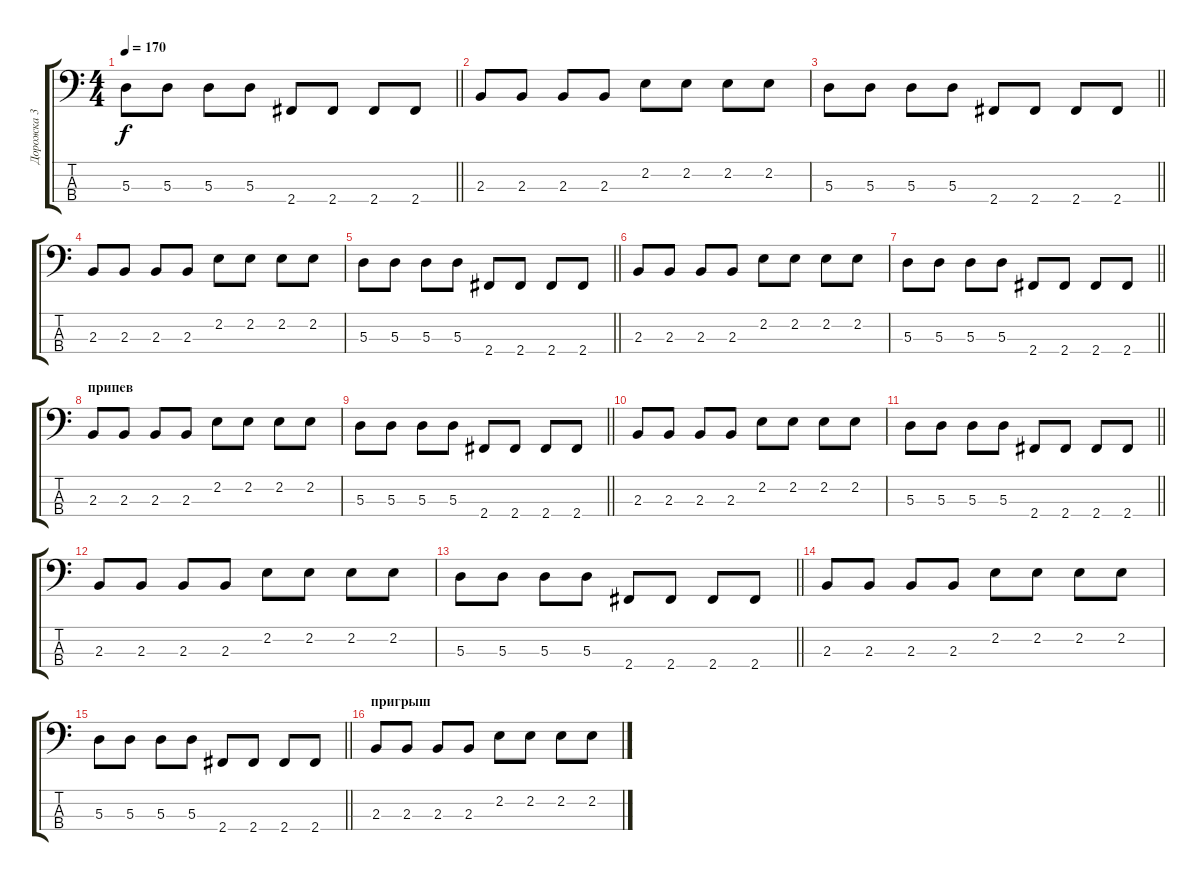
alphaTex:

\track ("Дорожка 3" "Дорожка 3") {instrument electricbassfinger}
\staff {score tabs}
\tuning (G2 D2 A1 E1) {hide}
\ts (4 4)
\tempo 170
\clef f4
\barLineRight lightlight
\ks c
5.3.8{dy f} 5.3.8 5.3.8 5.3.8 2.4.8 2.4.8 2.4.8 2.4.8 |
2.3.8 2.3.8 2.3.8 2.3.8 2.2.8 2.2.8 2.2.8 2.2.8 |
\barLineRight lightlight
5.3.8 5.3.8 5.3.8 5.3.8 2.4.8 2.4.8 2.4.8 2.4.8 |
2.3.8 2.3.8 2.3.8 2.3.8 2.2.8 2.2.8 2.2.8 2.2.8 |
\barLineRight lightlight
5.3.8 5.3.8 5.3.8 5.3.8 2.4.8 2.4.8 2.4.8 2.4.8 |
2.3.8 2.3.8 2.3.8 2.3.8 2.2.8 2.2.8 2.2.8 2.2.8 |
\barLineRight lightlight
5.3.8 5.3.8 5.3.8 5.3.8 2.4.8 2.4.8 2.4.8 2.4.8 |
\section ("" "припев")
2.3.8 2.3.8 2.3.8 2.3.8 2.2.8 2.2.8 2.2.8 2.2.8 |
\barLineRight lightlight
5.3.8 5.3.8 5.3.8 5.3.8 2.4.8 2.4.8 2.4.8 2.4.8 |
2.3.8 2.3.8 2.3.8 2.3.8 2.2.8 2.2.8 2.2.8 2.2.8 |
\barLineRight lightlight
5.3.8 5.3.8 5.3.8 5.3.8 2.4.8 2.4.8 2.4.8 2.4.8 |
2.3.8 2.3.8 2.3.8 2.3.8 2.2.8 2.2.8 2.2.8 2.2.8 |
\barLineRight lightlight
5.3.8 5.3.8 5.3.8 5.3.8 2.4.8 2.4.8 2.4.8 2.4.8 |
2.3.8 2.3.8 2.3.8 2.3.8 2.2.8 2.2.8 2.2.8 2.2.8 |
\barLineRight lightlight
5.3.8 5.3.8 5.3.8 5.3.8 2.4.8 2.4.8 2.4.8 2.4.8 |
\section ("" "пригрыш")
2.3.8 2.3.8 2.3.8 2.3.8 2.2.8 2.2.8 2.2.8 2.2.8
